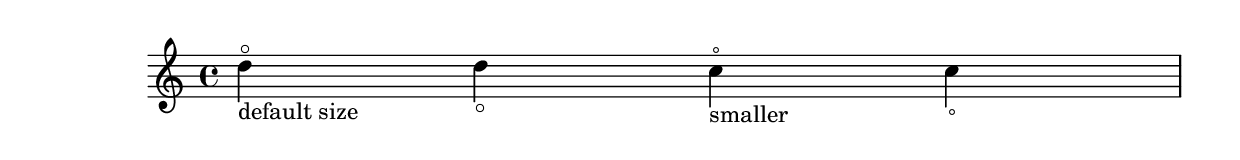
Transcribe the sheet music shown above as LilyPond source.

%% DO NOT EDIT this file manually; it is automatically
%% generated from LSR http://lsr.di.unimi.it
%% Make any changes in LSR itself, or in Documentation/snippets/new/ ,
%% and then run scripts/auxiliar/makelsr.py
%%
%% This file is in the public domain.
\version "2.18.0"

\header {
  lsrtags = "expressive-marks, scheme-language, specific-notation, symbols-and-glyphs, unfretted-strings"

  texidoc = "
To make the @code{\\flageolet} circle smaller use the following Scheme
function.

"
  doctitle = "Changing \\flageolet mark size"
} % begin verbatim

smallFlageolet =
#(let ((m (make-articulation "flageolet")))
   (set! (ly:music-property m 'tweaks)
         (acons 'font-size -3
                (ly:music-property m 'tweaks)))
   m)

\layout { ragged-right = ##f }

\relative c'' {
  d4^\flageolet_\markup { default size } d_\flageolet
  c4^\smallFlageolet_\markup { smaller } c_\smallFlageolet
}
